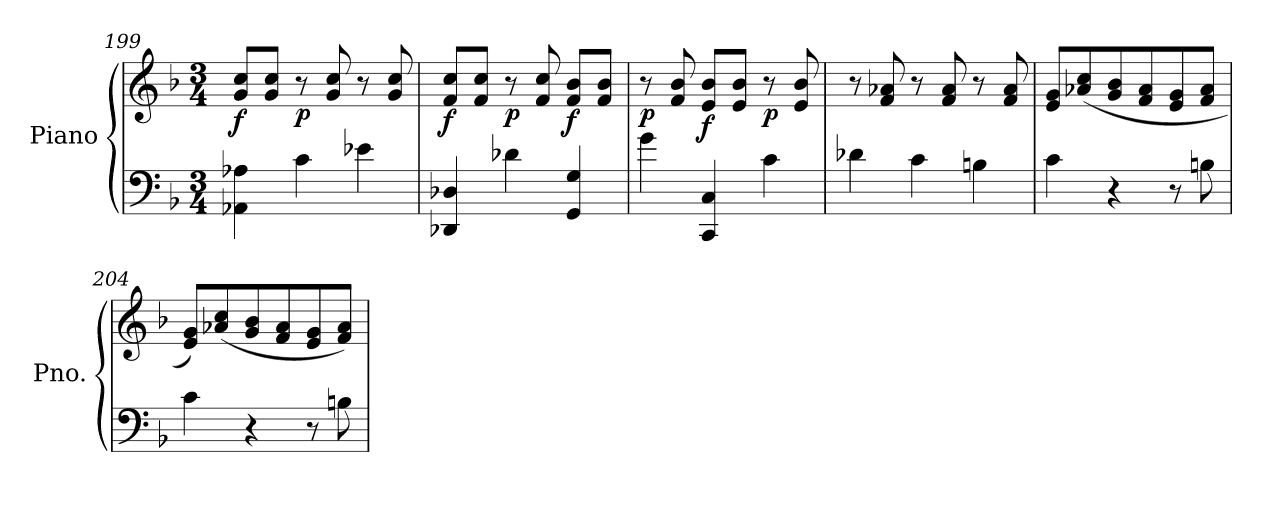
**kern	**kern	**dynam
*part1	*part1	*part1
*staff2	*staff1	*staff1/2
*I"Piano	*	*
*I'Pno.	*	*
*clefF4	*clefG2	*
*k[b-]	*k[b-]	*
*M3/4	*M3/4	*
=199	=199	=199
!	!	!LO:DY:b
4AA-X\ 4A-X\	8g/ 8cc/L	f
.	8g/ 8cc/J	.
!	!	!LO:DY:b
4c\	8r	p
.	8g/ 8cc/	.
4e-X\	8r	.
.	8g/ 8cc/	.
=200	=200	=200
!	!	!LO:DY:b
4DD-X/ 4D-X/	8f/ 8cc/L	f
.	8f/ 8cc/J	.
!	!	!LO:DY:b
4d-X\	8r	p
.	8f/ 8cc/	.
!	!	!LO:DY:b
4GG/ 4G/	8f/ 8b-/L	f
.	8f/ 8b-/J	.
!!LO:LB:g=z
=201	=201	=201
!	!	!LO:DY:b
4g\	8r	p
.	8f/ 8b-/	.
!	!	!LO:DY:b
4CC/ 4C/	8e/ 8b-/L	f
.	8e/ 8b-/J	.
!	!	!LO:DY:b
4c\	8r	p
.	8e/ 8b-/	.
=202	=202	=202
4d-X\	8r	.
.	8f/ 8a-X/	.
4c\	8r	.
.	8f/ 8a-/	.
4Bn\	8r	.
.	8f/ 8a-/	.
=203	=203	=203
4c\	8e/ 8g/L	.
.	(<8a-X/ 8cc/	.
4r	8g/ 8b-/	.
.	8f/ 8a-/	.
8r	8e/ 8g/	.
8Bn\	8f/ 8a-/J	.
=204	=204	=204
4c\	8e/ 8g/L)	.
.	(<8a-X/ 8cc/	.
4r	8g/ 8b-/	.
.	8f/ 8a-/	.
8r	8e/ 8g/	.
8Bn\	8f/ 8a-/J)	.
=	=	=
*-	*-	*-
